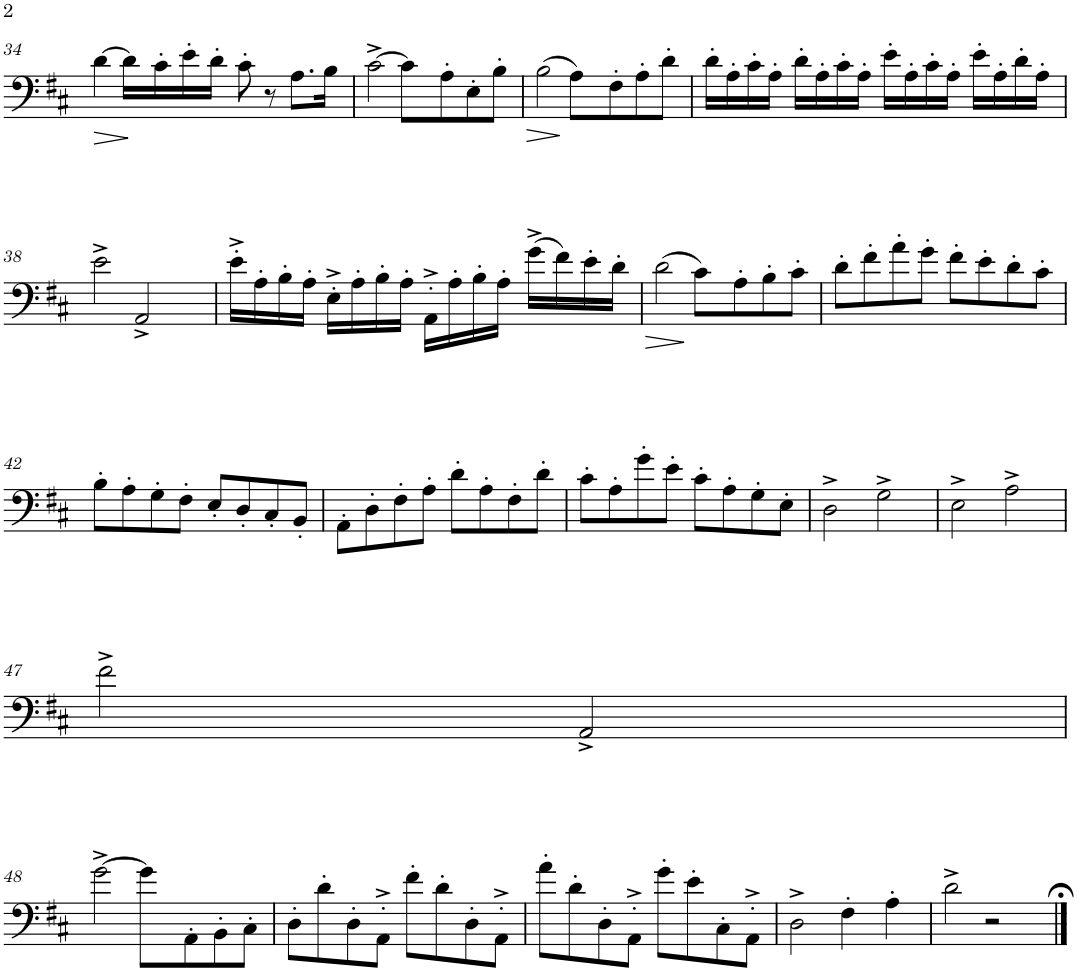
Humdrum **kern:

**kern	**dynam
*part1	*part1
*staff1	*staff1
*I"Trombone	*
*I'Tbn.	*
!!LO:PB:g=z
*clefF4	*
*k[f#c#]	*
*M4/4	*
*met(c)	*
=34	=34
!	!LO:HP:b
[4d\	>
16d\LL]	]
16c#'\	.
16e'\	.
16d'\JJ	.
8c#'\	.
8r	.
8.A\L	.
16B\Jk	.
=35	=35
[2c#^\	.
8c#\L]	.
8A'\	.
8E'\	.
8B'\J	.
=36	=36
!	!LO:HP:b
(2B\	>
8A\L)	]
8F#'\	.
8A'\	.
8d'\J	.
=37	=37
16d'\LL	.
16A'\	.
16c#'\	.
16A'\JJ	.
16d'\LL	.
16A'\	.
16c#'\	.
16A'\JJ	.
16e'\LL	.
16A'\	.
16c#'\	.
16A'\JJ	.
16e'\LL	.
16A'\	.
16d'\	.
16A'\JJ	.
!!LO:LB:g=z
=38	=38
2e^\	.
2AA^/	.
=39	=39
16e'^\LL	.
16A'\	.
16B'\	.
16A'\JJ	.
16E'^\LL	.
16A'\	.
16B'\	.
16A'\JJ	.
16AA'^\LL	.
16A'\	.
16B'\	.
16A'\JJ	.
(16g^\LL	.
16f#\)	.
16e'\	.
16d'\JJ	.
=40	=40
!	!LO:HP:b
(2d\	>
8c#\L)	]
8A'\	.
8B'\	.
8c#'\J	.
=41	=41
8d'\L	.
8f#'\	.
8a'\	.
8g'\J	.
8f#'\L	.
8e'\	.
8d'\	.
8c#'\J	.
!!LO:LB:g=z
=42	=42
8B'\L	.
8A'\	.
8G'\	.
8F#'\J	.
8E'/L	.
8D'/	.
8C#'/	.
8BB'/J	.
=43	=43
8AA'\L	.
8D'\	.
8F#'\	.
8A'\J	.
8d'\L	.
8A'\	.
8F#'\	.
8d'\J	.
=44	=44
8c#'\L	.
8A'\	.
8g'\	.
8e'\J	.
8c#'\L	.
8A'\	.
8G'\	.
8E'\J	.
=45	=45
2D^\	.
2G^\	.
=46	=46
2E^\	.
2A^\	.
!!LO:LB:g=z
=47	=47
2f#^\	.
2AA^/	.
!!LO:LB:g=z
=48	=48
[2g^\	.
8g\L]	.
8AA'\	.
8BB'\	.
8C#'\J	.
=49	=49
8D'\L	.
8d'\	.
8D'\	.
8AA'^\J	.
8f#'\L	.
8d'\	.
8D'\	.
8AA'^\J	.
=50	=50
8a'\L	.
8d'\	.
8D'\	.
8AA'^\J	.
8g'\L	.
8e'\	.
8C#'\	.
8AA'^\J	.
=51	=51
2D^\	.
4F#'\	.
4A'\	.
=52	=52
2d^\	.
2r	.
==	==
*-	*-
